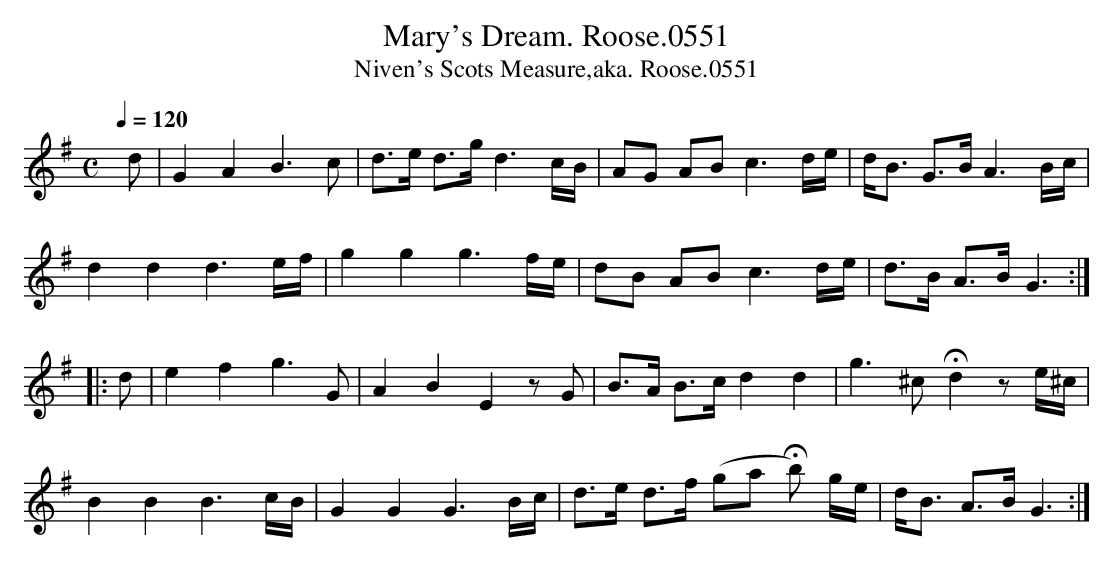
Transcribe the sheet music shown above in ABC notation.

X:1
T:Mary's Dream. Roose.0551
T:Niven's Scots Measure,aka. Roose.0551
M:C
L:1/8
Q:1/4=120
K:G
y d | G2 A2 B3 c | d>e d>g d3 c/B/ | AG AB c3 d/e/ | d<B G>B A3 B/c/ |
d2 d2 d3 e/f/ | g2 g2 g3 f/e/ | dB AB c3 d/e/ | d>B A>B G3 :|
|: d | e2 f2 g3 G | A2 B2 E2 z G | B>A B>c d2 d2 | g3 ^c !fermata!d2 z e/^c/ |
B2 B2 B3 c/B/ | G2 G2 G3 B/c/ | d>e d>f (ga !fermata!b) g/e/ | d<B A>B G3 :|
